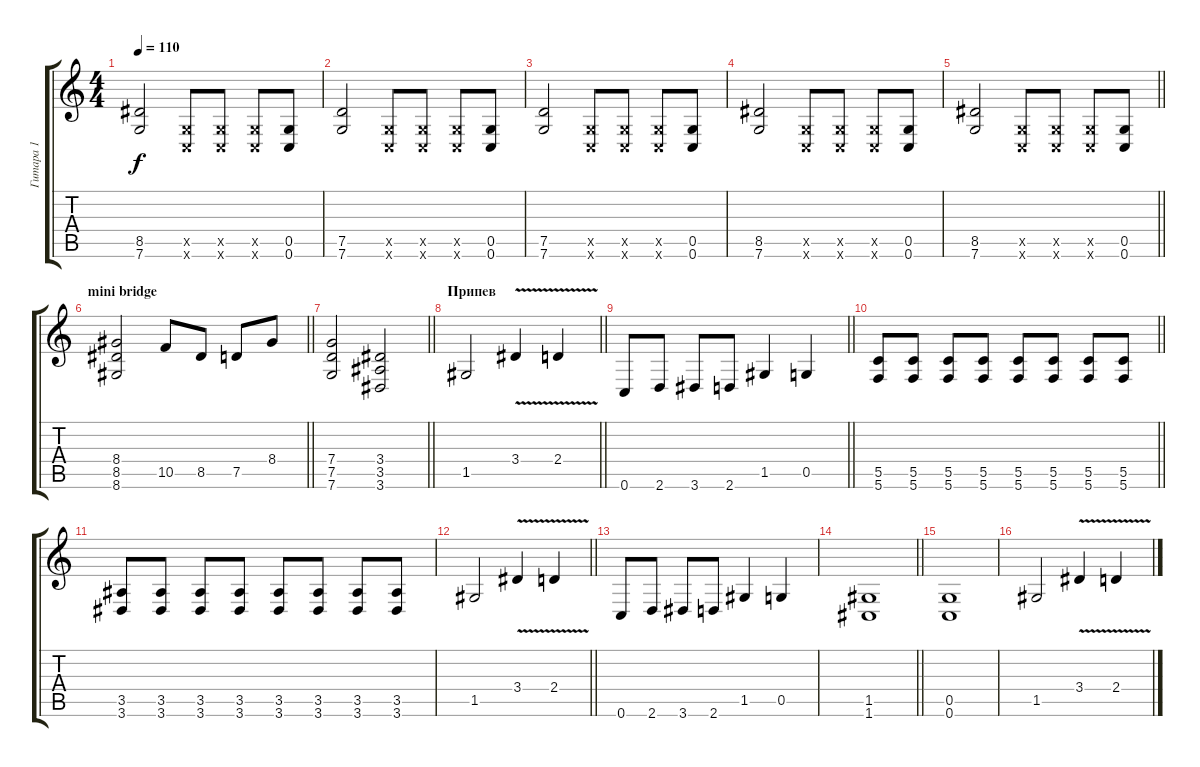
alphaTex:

\track ("Гитара 1" "Гитара 1") {instrument electricguitarclean}
\staff {score tabs}
\tuning (D4 A3 F3 C3 G2 C2) {hide}
\ts (4 4)
\tempo 110
\clef g2
\ks c
(8.5 7.6).2{dy f} (0.5{x} 0.6{x}).8 (0.5{x} 0.6{x}).8 (0.5{x} 0.6{x}).8 (0.5 0.6).8 |
(7.5 7.6).2 (0.5{x} 0.6{x}).8 (0.5{x} 0.6{x}).8 (0.5{x} 0.6{x}).8 (0.5 0.6).8 |
(7.5 7.6).2 (0.5{x} 0.6{x}).8 (0.5{x} 0.6{x}).8 (0.5{x} 0.6{x}).8 (0.5 0.6).8 |
(8.5 7.6).2 (0.5{x} 0.6{x}).8 (0.5{x} 0.6{x}).8 (0.5{x} 0.6{x}).8 (0.5 0.6).8 |
\barLineRight lightlight
(8.5 7.6).2 (0.5{x} 0.6{x}).8 (0.5{x} 0.6{x}).8 (0.5{x} 0.6{x}).8 (0.5 0.6).8 |
\section ("" "mini bridge")
\barLineRight lightlight
(8.4 8.5 8.6).2 10.5.8 8.5.8 7.5.8 8.4.8 |
\section ("" "")
\barLineRight lightlight
(7.4 7.5 7.6).2 (3.4 3.5 3.6).2 |
\section ("" "Припев")
\barLineRight lightlight
1.5.2 3.4{v}.4 2.4{v}.4 |
\section ("" "")
\barLineRight lightlight
0.6.8 2.6.8 3.6.8 2.6.8 1.5.4 0.5.4 |
\section ("" "")
\barLineRight lightlight
(5.5 5.6).8 (5.5 5.6).8 (5.5 5.6).8 (5.5 5.6).8 (5.5 5.6).8 (5.5 5.6).8 (5.5 5.6).8 (5.5 5.6).8 |
\section ("" "")
(3.5 3.6).8 (3.5 3.6).8 (3.5 3.6).8 (3.5 3.6).8 (3.5 3.6).8 (3.5 3.6).8 (3.5 3.6).8 (3.5 3.6).8 |
\barLineRight lightlight
1.5.2 3.4{v}.4 2.4{v}.4 |
0.6.8 2.6.8 3.6.8 2.6.8 1.5.4 0.5.4 |
\barLineRight lightlight
(1.5 1.6).1 |
(0.5 0.6).1 |
1.5.2 3.4{v}.4 2.4{v}.4
